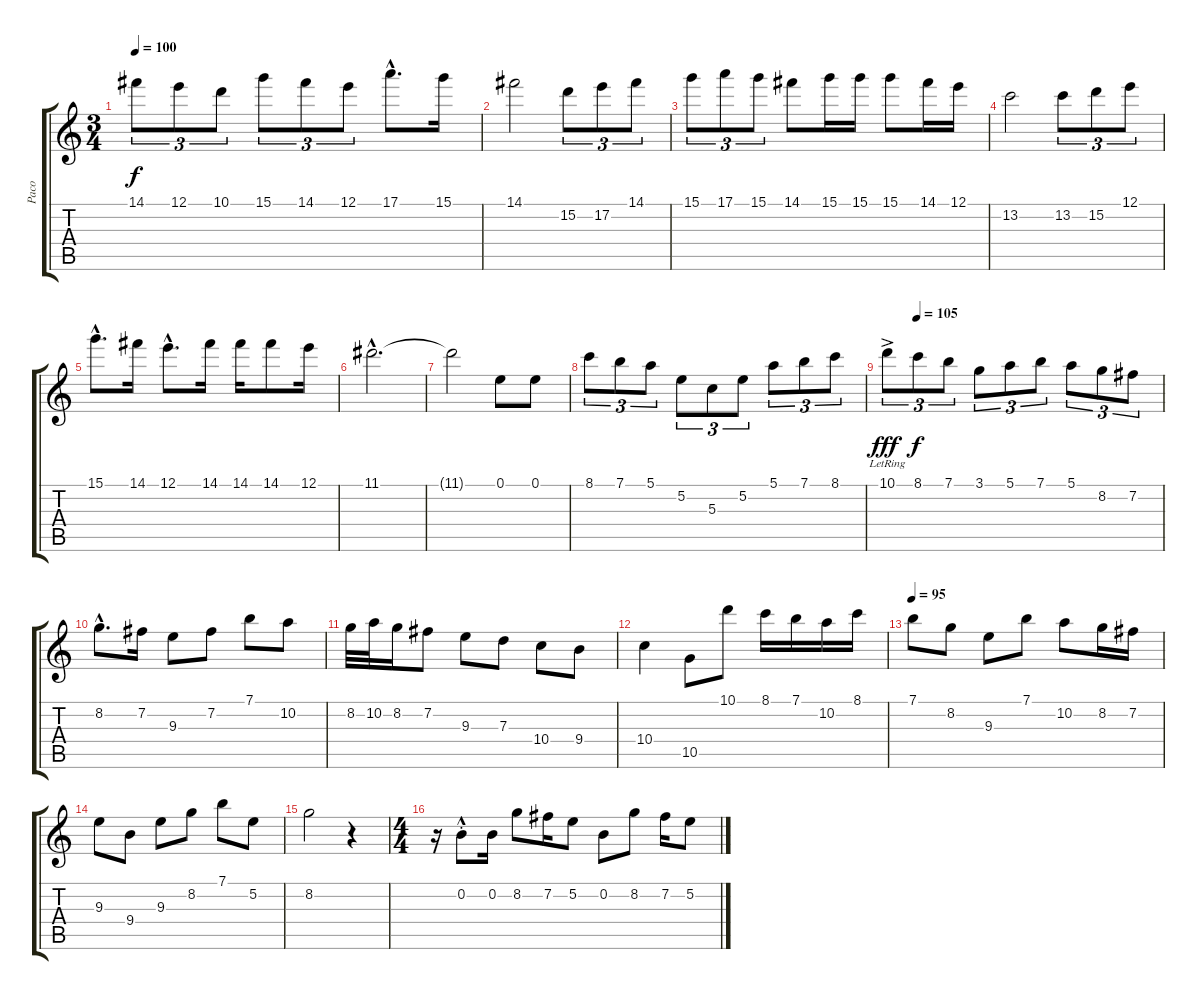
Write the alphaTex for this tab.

\track ("Paco" "Paco") {instrument acousticguitarnylon}
\staff {score tabs}
\tuning (E4 B3 G3 D3 A2 E2) {hide}
\ts (3 4)
\tempo 100
\clef g2
\ks c
14.1.8{tu (3 2) dy f} 12.1.8{tu (3 2)} 10.1.8{tu (3 2)} 15.1.8{tu (3 2)} 14.1.8{tu (3 2)} 12.1.8{tu (3 2)} 17.1{hac}.8{d} 15.1.16 |
14.1.2 15.2.8{tu (3 2)} 17.2.8{tu (3 2)} 14.1.8{tu (3 2)} |
15.1.8{tu (3 2)} 17.1.8{tu (3 2)} 15.1.8{tu (3 2)} 14.1.8 15.1.16 15.1.16 15.1.8 14.1.16 12.1.16 |
13.2.2 13.2.8{tu (3 2)} 15.2.8{tu (3 2)} 12.1.8{tu (3 2)} |
15.1{hac}.8{d} 14.1.16 12.1{hac}.8{d} 14.1.16 14.1.16 14.1.8 12.1.16 |
11.1{hac}.2{d} |
11.1{t}.2 0.1.8 0.1.8 |
8.1.8{tu (3 2)} 7.1.8{tu (3 2)} 5.1.8{tu (3 2)} 5.2.8{tu (3 2)} 5.3.8{tu (3 2)} 5.2.8{tu (3 2)} 5.1.8{tu (3 2)} 7.1.8{tu (3 2)} 8.1.8{tu (3 2)} |
\tempo (105 0.1111111111111111)
10.1{ac lr}.8{tu (3 2) dy fff} 8.1.8{tu (3 2) dy f} 7.1.8{tu (3 2)} 3.1.8{tu (3 2)} 5.1.8{tu (3 2)} 7.1.8{tu (3 2)} 5.1.8{tu (3 2)} 8.2.8{tu (3 2)} 7.2.8{tu (3 2)} |
8.2{hac}.8{d} 7.2.16 9.3.8 7.2.8 7.1.8 10.2.8 |
8.2.32 10.2.32 8.2.16 7.2.8 9.3.8 7.3.8 10.4.8 9.4.8 |
10.4.4 10.5.8 10.1.8 8.1.16 7.1.16 10.2.16 8.1.16 |
\tempo 95
7.1.8 8.2.8 9.3.8 7.1.8 10.2.8 8.2.16 7.2.16 |
9.3.8 9.4.8 9.3.8 8.2.8 7.1.8 5.2.8 |
8.2.2 r.4 |
\ts (4 4)
r.16 0.2{hac st}.8 0.2.16 8.2.8 7.2.16 5.2.8 0.2.8 8.2.8 7.2.16 5.2.8
